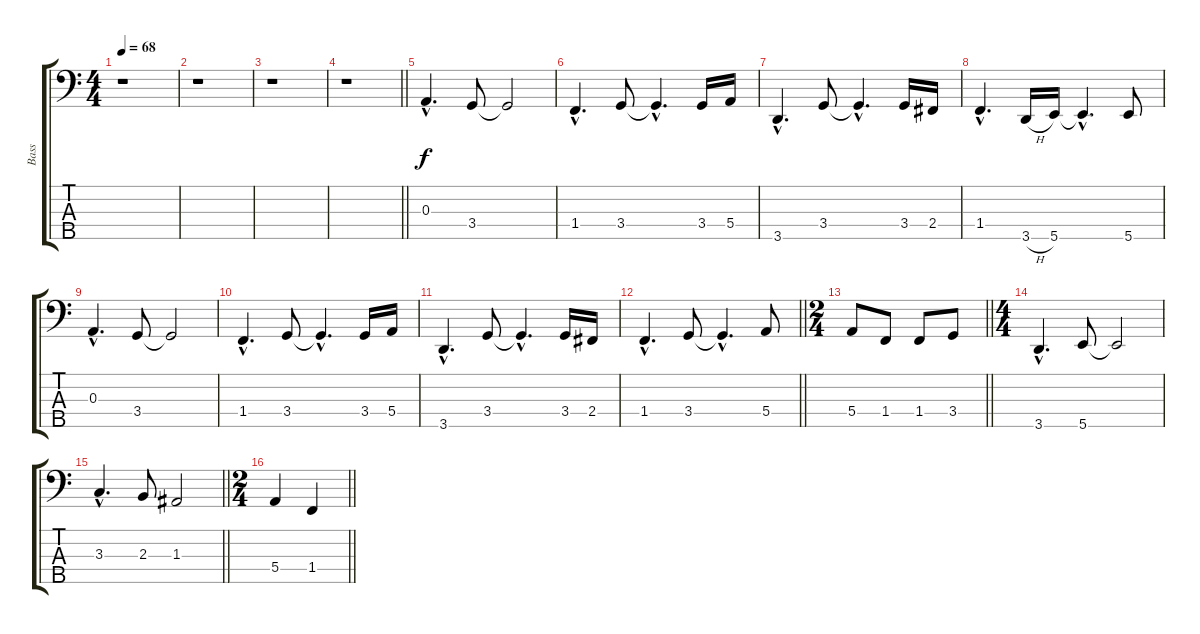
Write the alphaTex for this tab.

\track ("Bass" "Bass") {instrument electricbasspick}
\staff {score tabs}
\tuning (G2 D2 A1 E1 B0) {hide}
\ts (4 4)
\tempo 68
\clef f4
\ks c
r.1{dy f instrument electricbasspick} |
r.1 |
r.1 |
\barLineRight lightlight
r.1 |
0.3{hac}.4{d} 3.4.8 3.4{t}.2 |
1.4{hac}.4{d} 3.4.8 3.4{hac t}.4{d} 3.4.16 5.4.16 |
3.5{hac}.4{d} 3.4.8 3.4{hac t}.4{d} 3.4.16 2.4.16 |
1.4{hac}.4{d} 3.5{h}.16 5.5.16 5.5{hac t}.4{d} 5.5.8 |
0.3{hac}.4{d} 3.4.8 3.4{t}.2 |
1.4{hac}.4{d} 3.4.8 3.4{hac t}.4{d} 3.4.16 5.4.16 |
3.5{hac}.4{d} 3.4.8 3.4{hac t}.4{d} 3.4.16 2.4.16 |
\barLineRight lightlight
1.4{hac}.4{d} 3.4.8 3.4{hac t}.4{d} 5.4.8 |
\ts (2 4)
\barLineRight lightlight
5.4.8 1.4.8 1.4.8 3.4.8 |
\ts (4 4)
3.5{hac}.4{d} 5.5.8 5.5{t}.2 |
\barLineRight lightlight
3.3{hac}.4{d} 2.3.8 1.3.2 |
\ts (2 4)
\barLineRight lightlight
5.4.4 1.4.4
